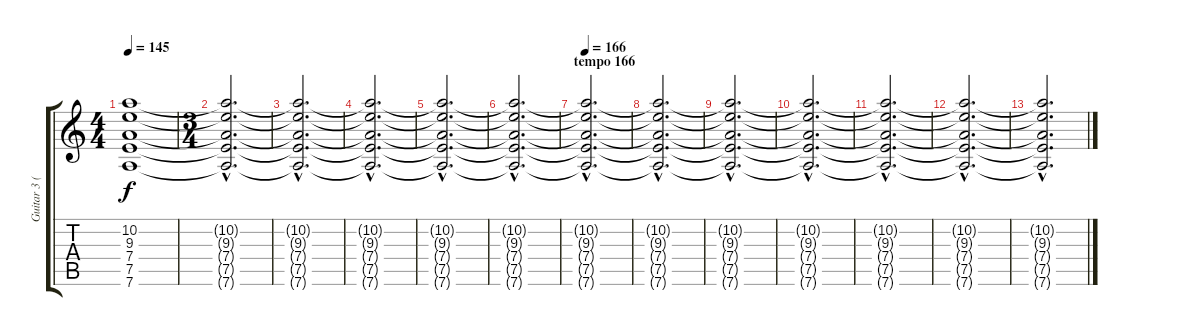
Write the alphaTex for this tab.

\track ("Guitar 3 (Drop D)" "Guitar 3 (") {instrument distortionguitar}
\staff {score tabs}
\tuning (E4 B3 G3 D3 A2 D2) {hide}
\ts (4 4)
\tempo 145
\clef g2
\ks c
(10.2{t} 9.3{t} 7.4{t} 7.5{t} 7.6{t}).1{dy f} |
\ts (3 4)
(10.2{hac t} 9.3{hac t} 7.4{hac t} 7.5{hac t} 7.6{hac t}).2{d} |
(10.2{hac t} 9.3{hac t} 7.4{hac t} 7.5{hac t} 7.6{hac t}).2{d volume 13} |
(10.2{hac t} 9.3{hac t} 7.4{hac t} 7.5{hac t} 7.6{hac t}).2{d} |
(10.2{hac t} 9.3{hac t} 7.4{hac t} 7.5{hac t} 7.6{hac t}).2{d volume 10} |
(10.2{hac t} 9.3{hac t} 7.4{hac t} 7.5{hac t} 7.6{hac t}).2{d} |
\section ("" "tempo 166")
\tempo 166
(10.2{hac t} 9.3{hac t} 7.4{hac t} 7.5{hac t} 7.6{hac t}).2{d} |
(10.2{hac t} 9.3{hac t} 7.4{hac t} 7.5{hac t} 7.6{hac t}).2{d volume 6} |
(10.2{hac t} 9.3{hac t} 7.4{hac t} 7.5{hac t} 7.6{hac t}).2{d} |
(10.2{hac t} 9.3{hac t} 7.4{hac t} 7.5{hac t} 7.6{hac t}).2{d volume 4} |
(10.2{hac t} 9.3{hac t} 7.4{hac t} 7.5{hac t} 7.6{hac t}).2{d volume 3} |
(10.2{hac t} 9.3{hac t} 7.4{hac t} 7.5{hac t} 7.6{hac t}).2{d volume 0} |
(10.2{hac t} 9.3{hac t} 7.4{hac t} 7.5{hac t} 7.6{hac t}).2{d}
